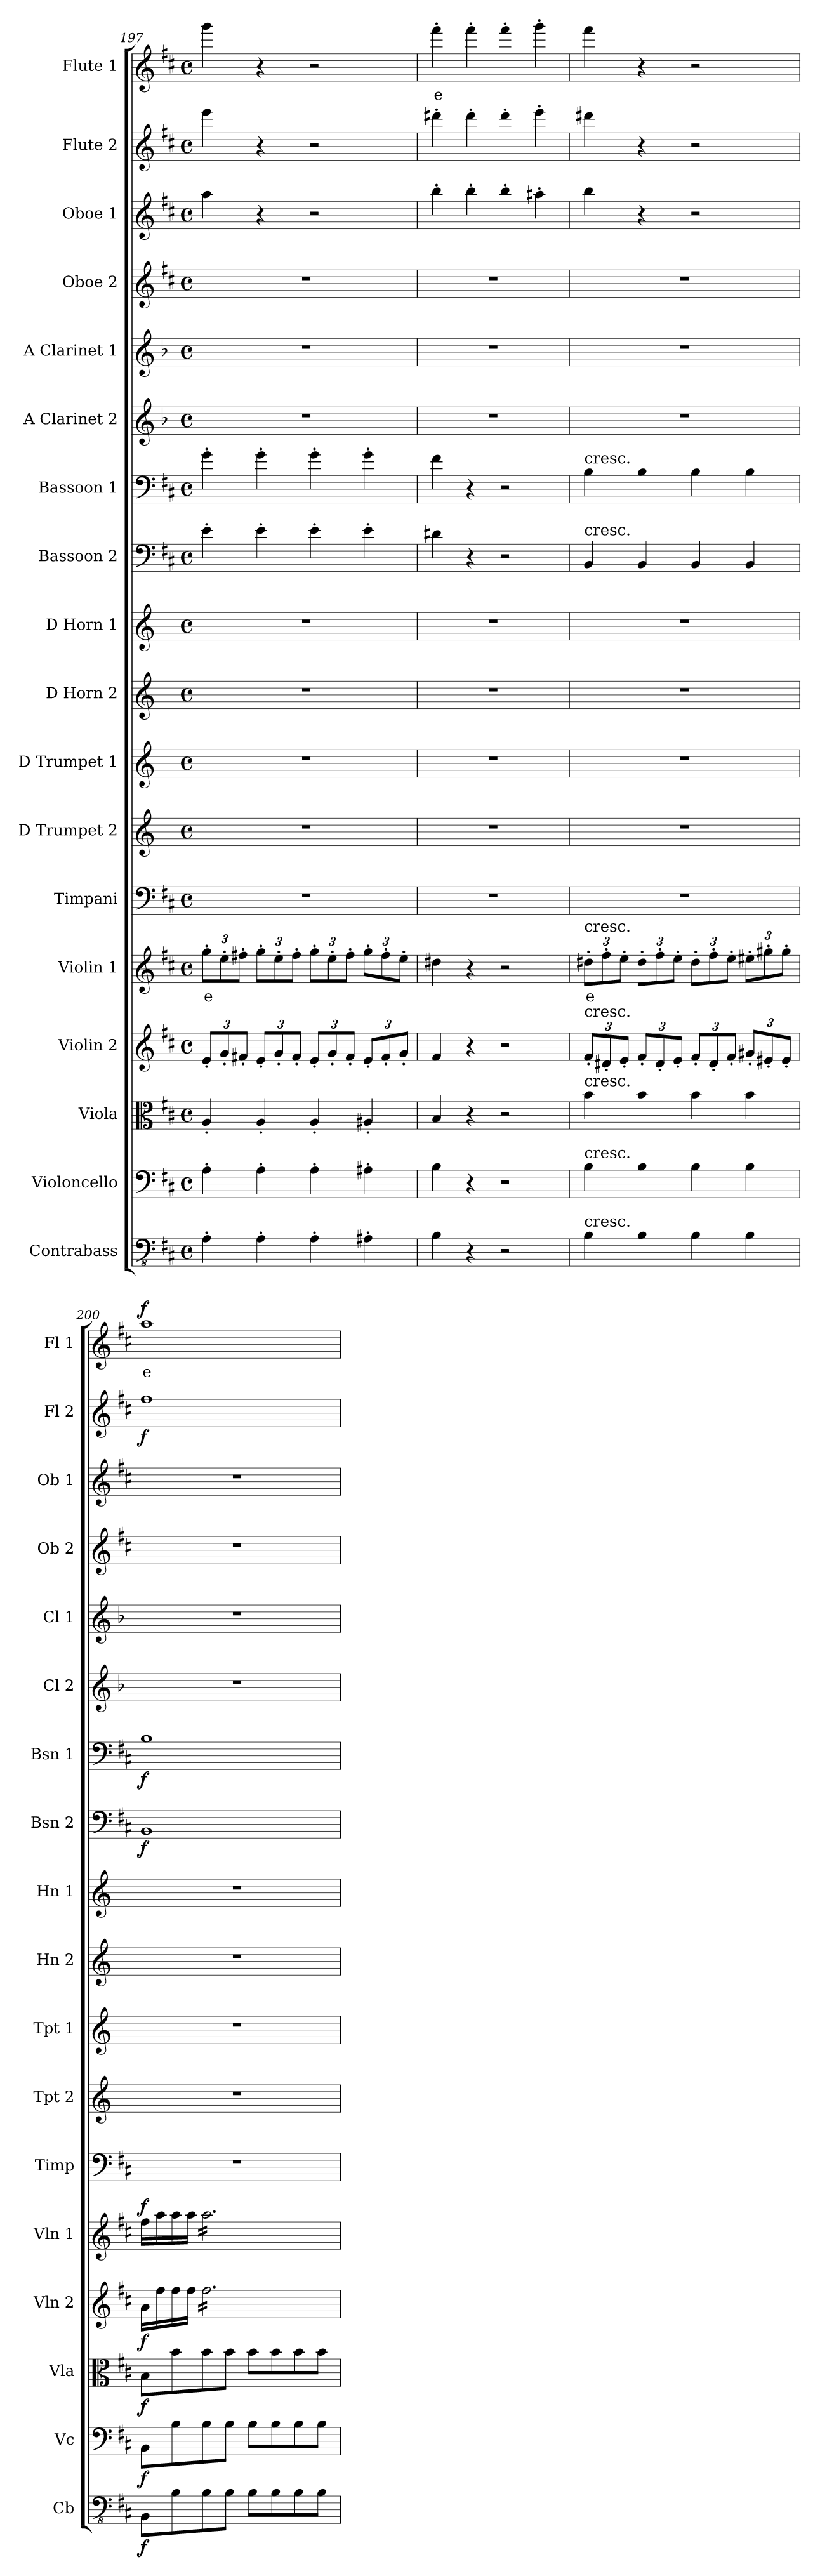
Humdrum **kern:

**kern	**dynam	**kern	**dynam	**kern	**dynam	**kern	**dynam	**kern	**text	**dynam	**kern	**kern	**kern	**kern	**kern	**kern	**dynam	**kern	**dynam	**kern	**kern	**kern	**kern	**kern	**dynam	**kern	**text	**dynam
*part18	*part18	*part17	*part17	*part16	*part16	*part15	*part15	*part14	*part14	*part14	*part13	*part12	*part11	*part10	*part9	*part8	*part8	*part7	*part7	*part6	*part5	*part4	*part3	*part2	*part2	*part1	*part1	*part1
*staff18	*staff18	*staff17	*staff17	*staff16	*staff16	*staff15	*staff15	*staff14	*staff14	*staff14	*staff13	*staff12	*staff11	*staff10	*staff9	*staff8	*staff8	*staff7	*staff7	*staff6	*staff5	*staff4	*staff3	*staff2	*staff2	*staff1	*staff1	*staff1
*I"Contrabass	*	*I"Violoncello	*	*I"Viola	*	*I"Violin 2	*	*I"Violin 1	*	*	*I"Timpani	*I"D Trumpet 2	*I"D Trumpet 1	*I"D Horn 2	*I"D Horn 1	*I"Bassoon 2	*	*I"Bassoon 1	*	*I"A Clarinet 2	*I"A Clarinet 1	*I"Oboe 2	*I"Oboe 1	*I"Flute 2	*	*I"Flute 1	*	*
*I'Cb	*	*I'Vc	*	*I'Vla	*	*I'Vln 2	*	*I'Vln 1	*	*	*I'Timp	*I'Tpt 2	*I'Tpt 1	*I'Hn 2	*I'Hn 1	*I'Bsn 2	*	*I'Bsn 1	*	*I'Cl 2	*I'Cl 1	*I'Ob 2	*I'Ob 1	*I'Fl 2	*	*I'Fl 1	*	*
*clefFv4	*	*clefF4	*	*clefC3	*	*clefG2	*	*clefG2	*	*	*clefF4	*clefG2	*clefG2	*clefG2	*clefG2	*clefF4	*	*clefF4	*	*clefG2	*clefG2	*clefG2	*clefG2	*clefG2	*	*clefG2	*	*
*	*	*	*	*	*	*	*	*	*	*	*	*ITrd-1c-2	*ITrd-1c-2	*ITrd6c10	*ITrd6c10	*	*	*	*	*ITrd2c3	*ITrd2c3	*	*	*	*	*	*	*
*k[f#c#]	*	*k[f#c#]	*	*k[f#c#]	*	*k[f#c#]	*	*k[f#c#]	*	*	*k[f#c#]	*k[f#c#]	*k[f#c#]	*k[f#c#]	*k[f#c#]	*k[f#c#]	*	*k[f#c#]	*	*k[f#c#]	*k[f#c#]	*k[f#c#]	*k[f#c#]	*k[f#c#]	*	*k[f#c#]	*	*
*M4/4	*	*M4/4	*	*M4/4	*	*M4/4	*	*M4/4	*	*	*M4/4	*M4/4	*M4/4	*M4/4	*M4/4	*M4/4	*	*M4/4	*	*M4/4	*M4/4	*M4/4	*M4/4	*M4/4	*	*M4/4	*	*
*met(c)	*	*met(c)	*	*met(c)	*	*met(c)	*	*met(c)	*	*	*met(c)	*met(c)	*met(c)	*met(c)	*met(c)	*met(c)	*	*met(c)	*	*met(c)	*met(c)	*met(c)	*met(c)	*met(c)	*	*met(c)	*	*
*	*	*	*	*	*	*Xbrackettup	*	*Xbrackettup	*	*	*	*	*	*	*	*	*	*	*	*	*	*	*	*	*	*	*	*
=197	=197	=197	=197	=197	=197	=197	=197	=197	=197	=197	=197	=197	=197	=197	=197	=197	=197	=197	=197	=197	=197	=197	=197	=197	=197	=197	=197	=197
!	!	!	!	!	!	!	!	!	!LO:LY:b:color=#FF0000	!	!	!	!	!	!	!	!	!	!	!	!	!	!	!	!	!	!	!
4AA'\	.	4A'\	.	4A'/	.	12e'/L	.	12gg'\L	e	.	1r	1r	1r	1r	1r	4e'\	.	4g'\	.	1r	1r	1r	4aa\	4eee\	.	4ggg\	.	.
.	.	.	.	.	.	12g'/	.	12ee'\	.	.	.	.	.	.	.	.	.	.	.	.	.	.	.	.	.	.	.	.
.	.	.	.	.	.	12f#X'/J	.	12ff#X'\J	.	.	.	.	.	.	.	.	.	.	.	.	.	.	.	.	.	.	.	.
4AA'\	.	4A'\	.	4A'/	.	12e'/L	.	12gg'\L	.	.	.	.	.	.	.	4e'\	.	4g'\	.	.	.	.	4r	4r	.	4r	.	.
.	.	.	.	.	.	12g'/	.	12ee'\	.	.	.	.	.	.	.	.	.	.	.	.	.	.	.	.	.	.	.	.
.	.	.	.	.	.	12f#'/J	.	12ff#'\J	.	.	.	.	.	.	.	.	.	.	.	.	.	.	.	.	.	.	.	.
4AA'\	.	4A'\	.	4A'/	.	12e'/L	.	12gg'\L	.	.	.	.	.	.	.	4e'\	.	4g'\	.	.	.	.	2r	2r	.	2r	.	.
.	.	.	.	.	.	12g'/	.	12ee'\	.	.	.	.	.	.	.	.	.	.	.	.	.	.	.	.	.	.	.	.
.	.	.	.	.	.	12f#'/J	.	12ff#'\J	.	.	.	.	.	.	.	.	.	.	.	.	.	.	.	.	.	.	.	.
4AA#X'\	.	4A#X'\	.	4A#X'/	.	12e'/L	.	12gg'\L	.	.	.	.	.	.	.	4e'\	.	4g'\	.	.	.	.	.	.	.	.	.	.
.	.	.	.	.	.	12f#'/	.	12ff#'\	.	.	.	.	.	.	.	.	.	.	.	.	.	.	.	.	.	.	.	.
.	.	.	.	.	.	12g'/J	.	12ee'\J	.	.	.	.	.	.	.	.	.	.	.	.	.	.	.	.	.	.	.	.
=198	=198	=198	=198	=198	=198	=198	=198	=198	=198	=198	=198	=198	=198	=198	=198	=198	=198	=198	=198	=198	=198	=198	=198	=198	=198	=198	=198	=198
!	!	!	!	!	!	!	!	!	!	!	!	!	!	!	!	!	!	!	!	!	!	!	!	!	!	!	!LO:LY:b:color=#FF0000	!
4BB\	.	4B\	.	4B/	.	4f#/	.	4dd#X\	.	.	1r	1r	1r	1r	1r	4d#X\	.	4f#\	.	1r	1r	1r	4bb'\	4ddd#X'\	.	4fff#'\	e	.
4r	.	4r	.	4r	.	4r	.	4r	.	.	.	.	.	.	.	4r	.	4r	.	.	.	.	4bb'\	4ddd#'\	.	4fff#'\	.	.
2r	.	2r	.	2r	.	2r	.	2r	.	.	.	.	.	.	.	2r	.	2r	.	.	.	.	4bb'\	4ddd#'\	.	4fff#'\	.	.
.	.	.	.	.	.	.	.	.	.	.	.	.	.	.	.	.	.	.	.	.	.	.	4aa#X'\	4eee'\	.	4ggg'\	.	.
=199	=199	=199	=199	=199	=199	=199	=199	=199	=199	=199	=199	=199	=199	=199	=199	=199	=199	=199	=199	=199	=199	=199	=199	=199	=199	=199	=199	=199
!	!	!	!	!	!	!	!	!	!	!	!	!	!	!	!	!	!	!LO:TX:a:t=cresc.	!	!	!	!	!	!	!	!	!	!
!	!	!	!	!	!	!	!	!	!	!	!	!	!	!	!	!LO:TX:a:t=cresc.	!	!	!	!	!	!	!	!	!	!	!	!
!	!	!	!	!	!	!	!	!LO:TX:a:t=cresc.	!	!	!	!	!	!	!	!	!	!	!	!	!	!	!	!	!	!	!	!
!	!	!	!	!	!	!LO:TX:a:t=cresc.	!	!	!	!	!	!	!	!	!	!	!	!	!	!	!	!	!	!	!	!	!	!
!	!	!	!	!LO:TX:a:t=cresc.	!	!	!	!	!	!	!	!	!	!	!	!	!	!	!	!	!	!	!	!	!	!	!	!
!	!	!LO:TX:a:t=cresc.	!	!	!	!	!	!	!	!	!	!	!	!	!	!	!	!	!	!	!	!	!	!	!	!	!	!
!LO:TX:a:t=cresc.	!	!	!	!	!	!	!	!	!	!	!	!	!	!	!	!	!	!	!	!	!	!	!	!	!	!	!	!
!	!	!	!	!	!	!	!	!	!LO:LY:b:color=#FF0000	!	!	!	!	!	!	!	!	!	!	!	!	!	!	!	!	!	!	!
4BB\	.	4B\	.	4b\	.	12f#'/L	.	12dd#X'\L	e	.	1r	1r	1r	1r	1r	4BB/	.	4B\	.	1r	1r	1r	4bb\	4ddd#X\	.	4fff#\	.	.
.	.	.	.	.	.	12d#X'/	.	12ff#'\	.	.	.	.	.	.	.	.	.	.	.	.	.	.	.	.	.	.	.	.
.	.	.	.	.	.	12e'/J	.	12ee'\J	.	.	.	.	.	.	.	.	.	.	.	.	.	.	.	.	.	.	.	.
4BB\	.	4B\	.	4b\	.	12f#'/L	.	12dd#'\L	.	.	.	.	.	.	.	4BB/	.	4B\	.	.	.	.	4r	4r	.	4r	.	.
.	.	.	.	.	.	12d#'/	.	12ff#'\	.	.	.	.	.	.	.	.	.	.	.	.	.	.	.	.	.	.	.	.
.	.	.	.	.	.	12e'/J	.	12ee'\J	.	.	.	.	.	.	.	.	.	.	.	.	.	.	.	.	.	.	.	.
4BB\	.	4B\	.	4b\	.	12f#'/L	.	12dd#'\L	.	.	.	.	.	.	.	4BB/	.	4B\	.	.	.	.	2r	2r	.	2r	.	.
.	.	.	.	.	.	12d#'/	.	12ff#'\	.	.	.	.	.	.	.	.	.	.	.	.	.	.	.	.	.	.	.	.
.	.	.	.	.	.	12f#'/J	.	12ee'\J	.	.	.	.	.	.	.	.	.	.	.	.	.	.	.	.	.	.	.	.
4BB\	.	4B\	.	4b\	.	12g#X'/L	.	12ee#X'\L	.	.	.	.	.	.	.	4BB/	.	4B\	.	.	.	.	.	.	.	.	.	.
.	.	.	.	.	.	12e#X'/	.	12gg#X'\	.	.	.	.	.	.	.	.	.	.	.	.	.	.	.	.	.	.	.	.
.	.	.	.	.	.	12e#'/J	.	12gg#'\J	.	.	.	.	.	.	.	.	.	.	.	.	.	.	.	.	.	.	.	.
=200	=200	=200	=200	=200	=200	=200	=200	=200	=200	=200	=200	=200	=200	=200	=200	=200	=200	=200	=200	=200	=200	=200	=200	=200	=200	=200	=200	=200
!	!LO:DY:b	!	!LO:DY:b	!	!LO:DY:b	!	!LO:DY:b	!	!	!LO:DY:b	!	!	!	!	!	!	!LO:DY:b	!	!LO:DY:b	!	!	!	!	!	!LO:DY:b	!	!LO:LY:b:color=#FF0000	!LO:DY:b
8BBB\L	f	8BB\L	f	8B\L	f	16a\LL	f	16ff#\LL	.	f	1r	1r	1r	1r	1r	1BB	f	1B	f	1r	1r	1r	1r	1ff#	f	1aa	e	f
.	.	.	.	.	.	16ff#\	.	16aa\	.	.	.	.	.	.	.	.	.	.	.	.	.	.	.	.	.	.	.	.
8BB\	.	8B\	.	8b\	.	16ff#\	.	16aa\	.	.	.	.	.	.	.	.	.	.	.	.	.	.	.	.	.	.	.	.
.	.	.	.	.	.	16ff#\JJ	.	16aa\JJ	.	.	.	.	.	.	.	.	.	.	.	.	.	.	.	.	.	.	.	.
*	*	*	*	*	*	*tremolo	*	*	*	*	*	*	*	*	*	*	*	*	*	*	*	*	*	*	*	*	*	*
*	*	*	*	*	*	*	*	*tremolo	*	*	*	*	*	*	*	*	*	*	*	*	*	*	*	*	*	*	*	*
8BB\	.	8B\	.	8b\	.	16ff#\LL	.	16aa\LL	.	.	.	.	.	.	.	.	.	.	.	.	.	.	.	.	.	.	.	.
.	.	.	.	.	.	16ff#\	.	16aa\	.	.	.	.	.	.	.	.	.	.	.	.	.	.	.	.	.	.	.	.
8BB\J	.	8B\J	.	8b\J	.	16ff#\	.	16aa\	.	.	.	.	.	.	.	.	.	.	.	.	.	.	.	.	.	.	.	.
.	.	.	.	.	.	16ff#\	.	16aa\	.	.	.	.	.	.	.	.	.	.	.	.	.	.	.	.	.	.	.	.
8BB\L	.	8B\L	.	8b\L	.	16ff#\	.	16aa\	.	.	.	.	.	.	.	.	.	.	.	.	.	.	.	.	.	.	.	.
.	.	.	.	.	.	16ff#\	.	16aa\	.	.	.	.	.	.	.	.	.	.	.	.	.	.	.	.	.	.	.	.
8BB\	.	8B\	.	8b\	.	16ff#\	.	16aa\	.	.	.	.	.	.	.	.	.	.	.	.	.	.	.	.	.	.	.	.
.	.	.	.	.	.	16ff#\	.	16aa\	.	.	.	.	.	.	.	.	.	.	.	.	.	.	.	.	.	.	.	.
8BB\	.	8B\	.	8b\	.	16ff#\	.	16aa\	.	.	.	.	.	.	.	.	.	.	.	.	.	.	.	.	.	.	.	.
.	.	.	.	.	.	16ff#\	.	16aa\	.	.	.	.	.	.	.	.	.	.	.	.	.	.	.	.	.	.	.	.
8BB\J	.	8B\J	.	8b\J	.	16ff#\	.	16aa\	.	.	.	.	.	.	.	.	.	.	.	.	.	.	.	.	.	.	.	.
.	.	.	.	.	.	16ff#\JJ	.	16aa\JJ	.	.	.	.	.	.	.	.	.	.	.	.	.	.	.	.	.	.	.	.
*	*	*	*	*	*	*	*	*Xtremolo	*	*	*	*	*	*	*	*	*	*	*	*	*	*	*	*	*	*	*	*
*	*	*	*	*	*	*Xtremolo	*	*	*	*	*	*	*	*	*	*	*	*	*	*	*	*	*	*	*	*	*	*
=	=	=	=	=	=	=	=	=	=	=	=	=	=	=	=	=	=	=	=	=	=	=	=	=	=	=	=	=
*-	*-	*-	*-	*-	*-	*-	*-	*-	*-	*-	*-	*-	*-	*-	*-	*-	*-	*-	*-	*-	*-	*-	*-	*-	*-	*-	*-	*-
